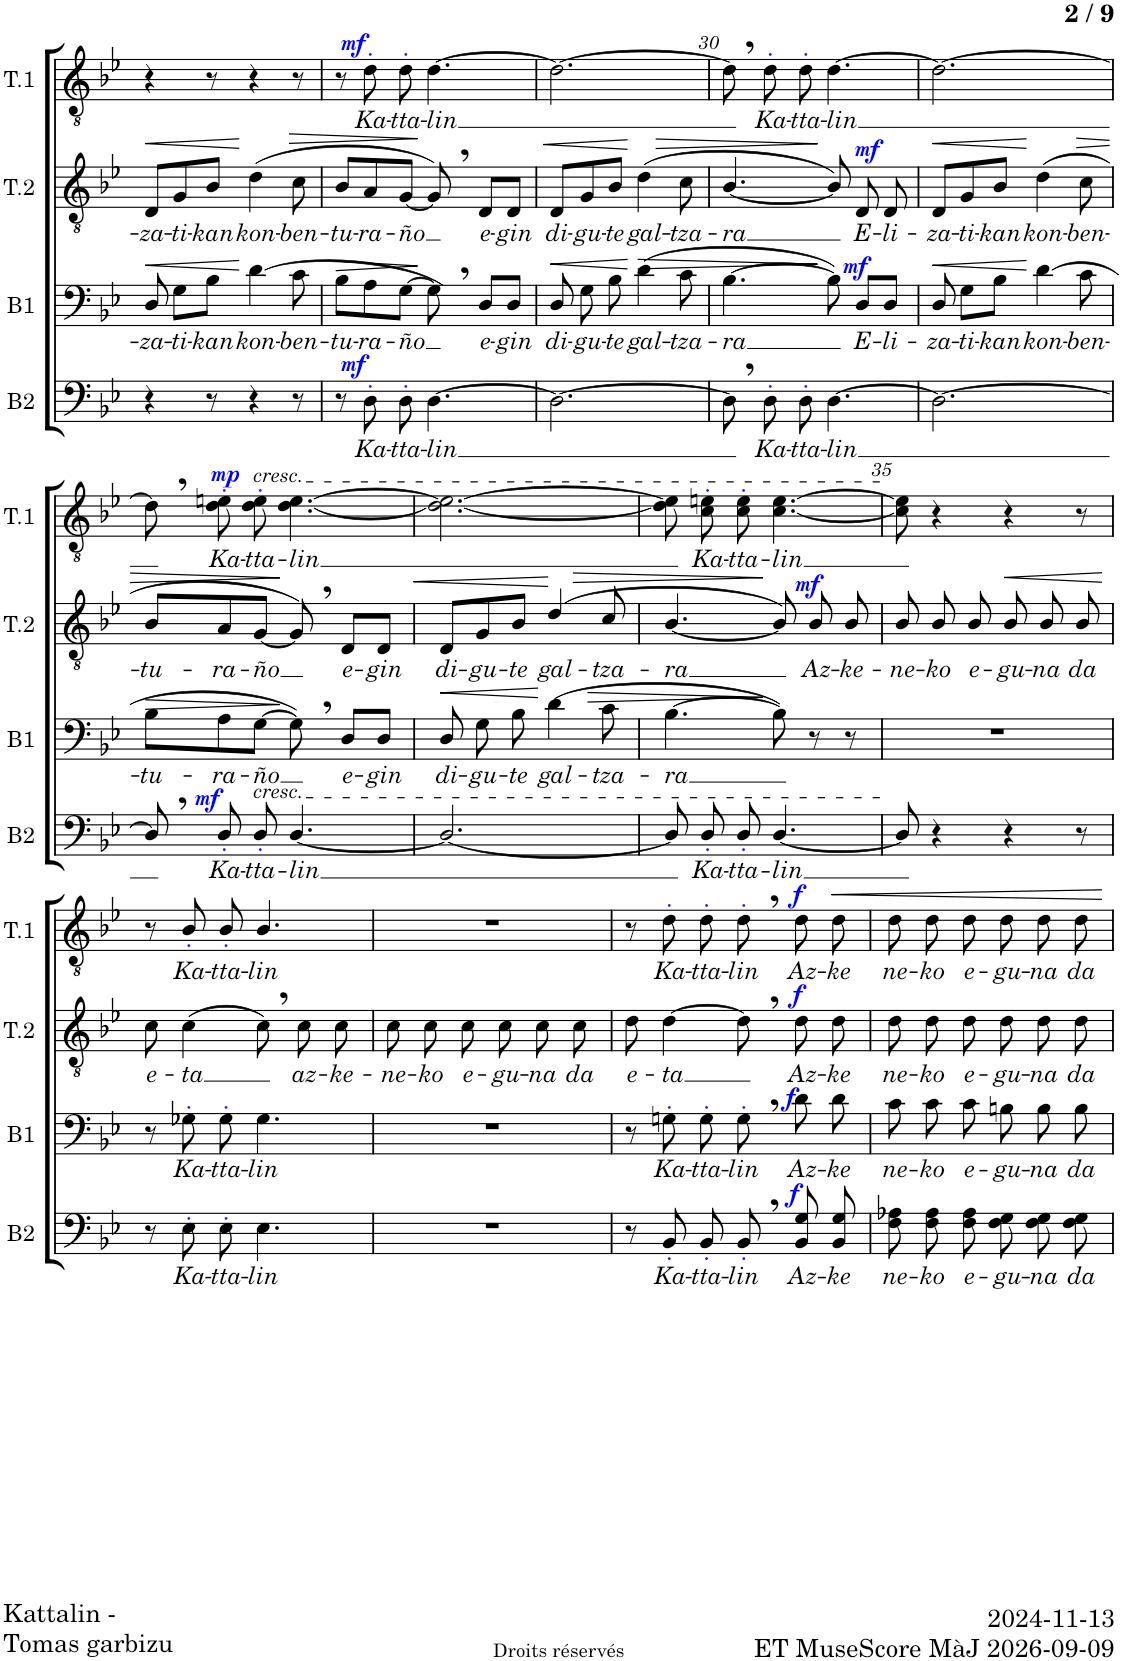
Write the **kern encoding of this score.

**kern	**text	**dynam	**kern	**text	**dynam	**kern	**text	**dynam	**kern	**text	**dynam
*part4	*part4	*part4	*part3	*part3	*part3	*part2	*part2	*part2	*part1	*part1	*part1
*staff4	*staff4	*staff4	*staff3	*staff3	*staff3	*staff2	*staff2	*staff2	*staff1	*staff1	*staff1
*I"Basse	*	*	*I"Baryton	*	*	*I"Ténor 2	*	*	*I"Ténor 1	*	*
*I'B2	*	*	*I'B1	*	*	*I'T.2	*	*	*I'T.1	*	*
!!LO:PB:g=z
*clefF4	*	*	*clefF4	*	*	*clefGv2	*	*	*clefGv2	*	*
*k[b-e-]	*	*	*k[b-e-]	*	*	*k[b-e-]	*	*	*k[b-e-]	*	*
*M6/8	*	*	*M6/8	*	*	*M6/8	*	*	*M6/8	*	*
=27	=27	=27	=27	=27	=27	=27	=27	=27	=27	=27	=27
!	!	!	!	!LO:LY:b	!LO:HP:b	!	!LO:LY:b	!LO:HP:b	!	!	!
4r	.	.	8D/	-za-	<	8D/L	-za-	<	4r	.	.
!	!	!	!	!LO:LY:b	!	!	!LO:LY:b	!	!	!	!
.	.	.	8G\L	-ti-	.	8G/	-ti-	.	.	.	.
!	!	!	!	!LO:LY:b	!	!	!LO:LY:b	!	!	!	!
8r	.	.	8B-\J	-kan	.	8B-/J	-kan	.	8r	.	.
!	!	!	!	!LO:LY:b	!	!	!LO:LY:b	!	!	!	!
4r	.	.	(4d\	kon-	[	(4d\	kon-	[	4r	.	.
!	!	!	!	!LO:LY:b	!	!	!LO:LY:b	!LO:HP:b	!	!	!
8r	.	.	8c\	-ben-	.	8c\	-ben-	>	8r	.	.
=28	=28	=28	=28	=28	=28	=28	=28	=28	=28	=28	=28
!	!	!	!	!LO:LY:b	!LO:HP:b	!	!LO:LY:b	!	!	!	!
8r	.	.	8B-\L	-tu-	>	8B-/L	-tu-	.	8r	.	.
!	!LO:LY:b	!LO:DY:a	!	!LO:LY:b	!	!	!LO:LY:b	!	!	!LO:LY:b	!LO:DY:a
8D'\L	Ka-	mf	8A\	-ra-	.	8A/	-ra-	.	8d'\L	Ka-	mf
!	!LO:LY:b	!	!	!LO:LY:b	!	!	!LO:LY:b	!	!	!LO:LY:b	!
8D'\J	-tta-	.	[8G\J	-ño	.	[8G/J	-ño	.	8d'\J	-tta-	.
!	!LO:LY:b	!	!	!	!	!	!	!	!	!LO:LY:b	!
[4.D\	-lin	.	8G,\])	.	]	8G,/])	.	]	[4.d\	-lin	.
!	!	!	!	!LO:LY:b	!	!	!LO:LY:b	!	!	!	!
.	.	.	8D/L	e-	.	8D/L	e-	.	.	.	.
!	!	!	!	!LO:LY:b	!	!	!LO:LY:b	!LO:HP:b	!	!	!
.	.	.	8D/J	-gin	.	8D/J	-gin	<	.	.	.
=29	=29	=29	=29	=29	=29	=29	=29	=29	=29	=29	=29
!	!	!	!	!LO:LY:b	!LO:HP:b	!	!LO:LY:b	!	!	!	!
2.D\_	.	.	8D/	di-	<	8D/L	di-	.	2.d\_	.	.
!	!	!	!	!LO:LY:b	!	!	!LO:LY:b	!	!	!	!
.	.	.	8G\	-gu-	.	8G/	-gu-	.	.	.	.
!	!	!	!	!LO:LY:b	!	!	!LO:LY:b	!	!	!	!
.	.	.	8B-\	-te	.	8B-/J	-te	.	.	.	.
!	!	!	!	!LO:LY:b	!LO:HP:n=1:b	!	!LO:LY:b	!	!	!	!
.	.	.	(4d\	gal-	[ >	(4d\	gal-	[	.	.	.
!	!	!	!	!LO:LY:b	!	!	!LO:LY:b	!LO:HP:b	!	!	!
.	.	.	8c\	-tza-	.	8c\	-tza-	>	.	.	.
=30	=30	=30	=30	=30	=30	=30	=30	=30	=30	=30	=30
!	!	!	!	!LO:LY:b	!	!	!LO:LY:b	!	!	!	!
8D,\L]	.	.	[4.B-\	-ra	.	[4.B-/	-ra	.	8d,\L]	.	.
!	!LO:LY:b	!	!	!	!	!	!	!	!	!LO:LY:b	!
8D'\	Ka-	.	.	.	.	.	.	.	8d'\	Ka-	.
!	!LO:LY:b	!	!	!	!	!	!	!	!	!LO:LY:b	!
8D'\J	-tta-	.	.	.	.	.	.	.	8d'\J	-tta-	.
!	!LO:LY:b	!	!	!	!	!	!	!	!	!LO:LY:b	!
[4.D\	-lin	.	8B-\])	.	]	8B-/])	.	]	[4.d\	-lin	.
!	!	!	!	!LO:LY:b	!LO:DY:a	!	!LO:LY:b	!LO:DY:a	!	!	!
.	.	.	8D/L	E-	mf	8D/	E-	mf	.	.	.
!	!	!	!	!LO:LY:b	!	!	!LO:LY:b	!	!	!	!
.	.	.	8D/J	-li-	.	8D/	-li-	.	.	.	.
=31	=31	=31	=31	=31	=31	=31	=31	=31	=31	=31	=31
!	!	!	!	!LO:LY:b	!LO:HP:b	!	!LO:LY:b	!LO:HP:b	!	!	!
2.D\_	.	.	8D/	-za-	<	8D/L	-za-	<	2.d\_	.	.
!	!	!	!	!LO:LY:b	!	!	!LO:LY:b	!	!	!	!
.	.	.	8G\L	-ti-	.	8G/	-ti-	.	.	.	.
!	!	!	!	!LO:LY:b	!	!	!LO:LY:b	!	!	!	!
.	.	.	8B-\J	-kan	.	8B-/J	-kan	.	.	.	.
!	!	!	!	!LO:LY:b	!	!	!LO:LY:b	!	!	!	!
.	.	.	(4d\	kon-	[	(4d\	kon-	[	.	.	.
!	!	!	!	!LO:LY:b	!	!	!LO:LY:b	!LO:HP:b	!	!	!
.	.	.	8c\	-ben-	.	8c\	-ben-	>	.	.	.
!!LO:LB:g=z
=32	=32	=32	=32	=32	=32	=32	=32	=32	=32	=32	=32
!	!	!	!	!LO:LY:b	!LO:HP:b	!	!LO:LY:b	!	!	!	!
8D,/L]	.	.	8B-\L	-tu-	>	8B-/L	-tu-	.	8d,\L]	.	.
!	!LO:LY:b	!LO:DY:a	!	!LO:LY:b	!	!	!LO:LY:b	!	!	!LO:LY:b	!LO:DY:a
8D'/	Ka-	mf	8A\	-ra-	.	8A/	-ra-	.	8d'\ 8en'\	Ka-	mp
!	!	!	!	!	!	!	!	!	!LO:TX:a:i:t=cresc.	!	!
!LO:TX:a:i:t=cresc.	!	!	!	!	!	!	!	!	!	!	!
!	!LO:LY:b	!	!	!LO:LY:b	!	!	!LO:LY:b	!	!	!LO:LY:b	!
8D'/J	-tta-	.	[8G\J	-ño	.	[8G/J	-ño	.	8d'\ 8e'\J	-tta-	.
!	!LO:LY:b	!	!	!	!	!	!	!	!	!LO:LY:b	!
[4.D/	-lin	.	8G,\])	.	]	8G,/])	.	]	[4.d\ [4.e\	-lin	.
!	!	!	!	!LO:LY:b	!	!	!LO:LY:b	!	!	!	!
.	.	.	8D/L	e-	.	8D/L	e-	.	.	.	.
!	!	!	!	!LO:LY:b	!	!	!LO:LY:b	!LO:HP:b	!	!	!
.	.	.	8D/J	-gin	.	8D/J	-gin	<	.	.	.
=33	=33	=33	=33	=33	=33	=33	=33	=33	=33	=33	=33
!	!	!	!	!LO:LY:b	!LO:HP:b	!	!LO:LY:b	!	!	!	!
2.D/_	.	.	8D/	di-	<	8D/L	di-	.	2.d\_ 2.e\_	.	.
!	!	!	!	!LO:LY:b	!	!	!LO:LY:b	!	!	!	!
.	.	.	8G\	-gu-	.	8G/	-gu-	.	.	.	.
!	!	!	!	!LO:LY:b	!	!	!LO:LY:b	!	!	!	!
.	.	.	8B-\	-te	.	8B-/J	-te	.	.	.	.
!	!	!	!	!LO:LY:b	!	!	!LO:LY:b	!	!	!	!
.	.	.	(4d\	gal-	[	(>4d/	gal-	[	.	.	.
!	!	!	!	!LO:LY:b	!LO:HP:b	!	!LO:LY:b	!LO:HP:b	!	!	!
.	.	.	8c\	-tza-	>	8c/	-tza-	>	.	.	.
=34	=34	=34	=34	=34	=34	=34	=34	=34	=34	=34	=34
!	!	!	!	!LO:LY:b	!	!	!LO:LY:b	!	!	!	!
8D/L]	.	.	[4.B-\	-ra	.	[4.B-/	-ra	.	8d]\ 8e]\L	.	.
!	!LO:LY:b	!	!	!	!	!	!	!	!	!LO:LY:b	!
8D'/	Ka-	.	.	.	.	.	.	.	8c'\ 8en'\	Ka-	.
!	!LO:LY:b	!	!	!	!	!	!	!	!	!LO:LY:b	!
8D'/J	-tta-	.	.	.	.	.	.	.	8c'\ 8e'\J	-tta-	.
!	!LO:LY:b	!	!	!	!	!	!	!	!	!LO:LY:b	!
[4.D/	-lin	.	8B-\])	.	]	8B-/])	.	]	[4.c\ [4.e\	-lin	.
!	!	!	!	!	!	!	!LO:LY:b	!LO:DY:a	!	!	!
.	.	.	8r	.	.	8B-/	Az-	mf	.	.	.
!	!	!	!	!	!	!	!LO:LY:b	!	!	!	!
.	.	.	8r	.	.	8B-/	-ke-	.	.	.	.
=35	=35	=35	=35	=35	=35	=35	=35	=35	=35	=35	=35
!	!	!	!	!	!	!	!LO:LY:b	!	!	!	!
8D/]	.	.	2.r	.	.	8B-/	-ne-	.	8c\] 8e\]	.	.
!	!	!	!	!	!	!	!LO:LY:b	!	!	!	!
4r	.	.	.	.	.	8B-/	-ko	.	4r	.	.
!	!	!	!	!	!	!	!LO:LY:b	!	!	!	!
.	.	.	.	.	.	8B-/	e-	.	.	.	.
!	!	!	!	!	!	!	!LO:LY:b	!LO:HP:b	!	!	!
4r	.	.	.	.	.	8B-/	-gu-	<	4r	.	.
!	!	!	!	!	!	!	!LO:LY:b	!	!	!	!
.	.	.	.	.	.	8B-/	-na	.	.	.	.
!	!	!	!	!	!	!	!LO:LY:b	!	!	!	!
8r	.	.	.	.	.	8B-/	da	.	8r	.	.
.	.	.	.	.	.	.	.	[	.	.	.
!!LO:LB:g=z
=36	=36	=36	=36	=36	=36	=36	=36	=36	=36	=36	=36
!	!	!	!	!	!	!	!LO:LY:b	!	!	!	!
8r	.	.	8r	.	.	8c\	e-	.	8r	.	.
!	!LO:LY:b	!	!	!LO:LY:b	!	!	!LO:LY:b	!	!	!LO:LY:b	!
8E-'\L	Ka-	.	8G-X'\	Ka-	.	(4c\	-ta	.	8B-'/L	Ka-	.
!	!LO:LY:b	!	!	!LO:LY:b	!	!	!	!	!	!LO:LY:b	!
8E-'\J	-tta-	.	8G-'\	-tta-	.	.	.	.	8B-'/J	-tta-	.
!	!LO:LY:b	!	!	!LO:LY:b	!	!	!	!	!	!LO:LY:b	!
4.E-\	-lin	.	4.G-\	-lin	.	8c,\)	.	.	4.B-/	-lin	.
!	!	!	!	!	!	!	!LO:LY:b	!	!	!	!
.	.	.	.	.	.	8c\	az-	.	.	.	.
!	!	!	!	!	!	!	!LO:LY:b	!	!	!	!
.	.	.	.	.	.	8c\	-ke-	.	.	.	.
=37	=37	=37	=37	=37	=37	=37	=37	=37	=37	=37	=37
!	!	!	!	!	!	!	!LO:LY:b	!	!	!	!
2.r	.	.	2.r	.	.	8c\	-ne-	.	2.r	.	.
!	!	!	!	!	!	!	!LO:LY:b	!	!	!	!
.	.	.	.	.	.	8c\	-ko	.	.	.	.
!	!	!	!	!	!	!	!LO:LY:b	!	!	!	!
.	.	.	.	.	.	8c\	e-	.	.	.	.
!	!	!	!	!	!	!	!LO:LY:b	!	!	!	!
.	.	.	.	.	.	8c\	-gu-	.	.	.	.
!	!	!	!	!	!	!	!LO:LY:b	!	!	!	!
.	.	.	.	.	.	8c\	-na	.	.	.	.
!	!	!	!	!	!	!	!LO:LY:b	!	!	!	!
.	.	.	.	.	.	8c\	da	.	.	.	.
=38	=38	=38	=38	=38	=38	=38	=38	=38	=38	=38	=38
!	!	!	!	!	!	!	!LO:LY:b	!	!	!	!
8r	.	.	8r	.	.	8d\	e-	.	8r	.	.
!	!LO:LY:b	!	!	!LO:LY:b	!	!	!LO:LY:b	!	!	!LO:LY:b	!
8BB-'/L	Ka-	.	8Gn'\	Ka-	.	[4d\	-ta	.	8d'\L	Ka-	.
!	!LO:LY:b	!	!	!LO:LY:b	!	!	!	!	!	!LO:LY:b	!
8BB-'/J	-tta-	.	8G'\	-tta-	.	.	.	.	8d'\J	-tta-	.
!	!LO:LY:b	!	!	!LO:LY:b	!	!	!	!	!	!LO:LY:b	!
8BB-',\L	-lin	.	8G',\	-lin	.	8d,\]	.	.	8d',\L	-lin	.
!	!LO:LY:b	!LO:DY:a	!	!LO:LY:b	!LO:DY:a	!	!LO:LY:b	!LO:DY:a	!	!LO:LY:b	!LO:DY:a
8BB-\ 8G\	Az-	f	8d\	Az-	f	8d\	Az-	f	8d\	Az-	f
!	!LO:LY:b	!	!	!LO:LY:b	!	!	!LO:LY:b	!	!	!LO:LY:b	!LO:HP:b
8BB-\ 8G\J	-ke	.	8d\	-ke	.	8d\	-ke	.	8d\J	-ke	<
=39	=39	=39	=39	=39	=39	=39	=39	=39	=39	=39	=39
!	!LO:LY:b	!	!	!LO:LY:b	!	!	!LO:LY:b	!	!	!LO:LY:b	!
8F\ 8A-X\L	-ne-	.	8c\	-ne-	.	8d\	-ne-	.	8d\L	-ne-	.
!	!LO:LY:b	!	!	!LO:LY:b	!	!	!LO:LY:b	!	!	!LO:LY:b	!
8F\ 8A-\	-ko	.	8c\	-ko	.	8d\	-ko	.	8d\	-ko	.
!	!LO:LY:b	!	!	!LO:LY:b	!	!	!LO:LY:b	!	!	!LO:LY:b	!
8F\ 8A-\J	e-	.	8c\	e-	.	8d\	e-	.	8d\J	e-	.
!	!LO:LY:b	!	!	!LO:LY:b	!	!	!LO:LY:b	!	!	!LO:LY:b	!
8F\ 8G\L	-gu-	.	8Bn\	-gu-	.	8d\	-gu-	.	8d\L	-gu-	.
!	!LO:LY:b	!	!	!LO:LY:b	!	!	!LO:LY:b	!	!	!LO:LY:b	!
8F\ 8G\	-na	.	8B\	-na	.	8d\	-na	.	8d\	-na	.
!	!LO:LY:b	!	!	!LO:LY:b	!	!	!LO:LY:b	!	!	!LO:LY:b	!
8F\ 8G\J	da	.	8B\	da	.	8d\	da	.	8d\J	da	.
.	.	.	.	.	.	.	.	.	.	.	[
=	=	=	=	=	=	=	=	=	=	=	=
*-	*-	*-	*-	*-	*-	*-	*-	*-	*-	*-	*-
